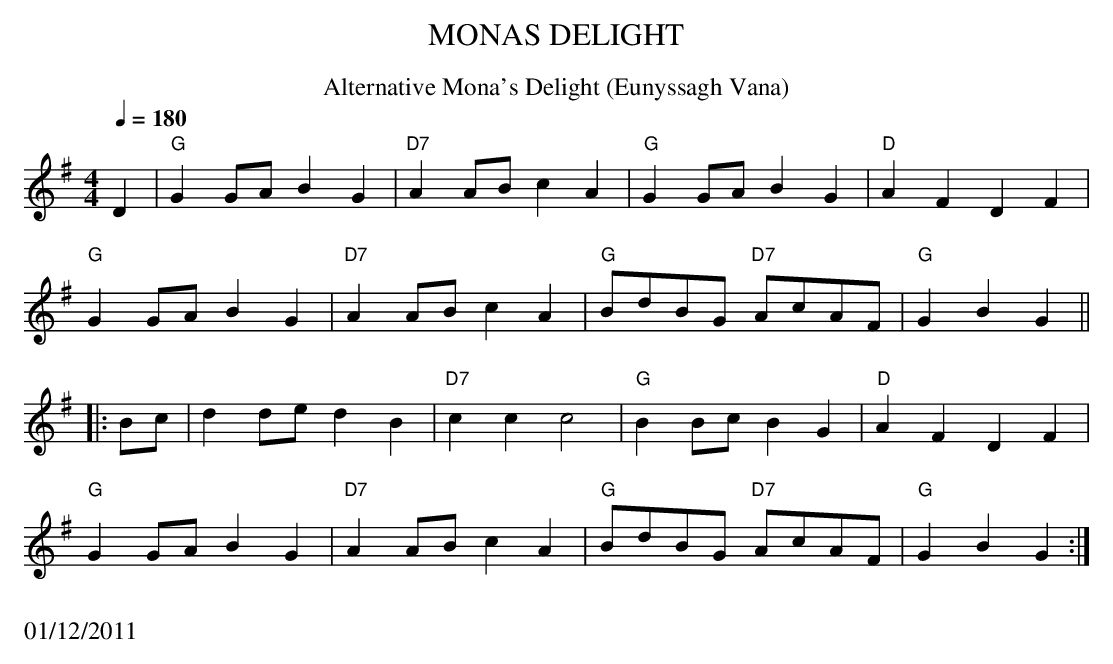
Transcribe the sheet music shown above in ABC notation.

X:1
T:MONAS DELIGHT
M:4/4
L:1/8
K:G
Q:1/4=180
T:Alternative Mona's Delight (Eunyssagh Vana)
D2|"G"G2GA B2G2|"D7"A2AB c2A2|"G"G2GA B2 G2|"D"A2F2 D2F2|
"G"G2GA B2G2|"D7"A2AB c2A2|"G"BdBG "D7"AcAF|"G"G2B2G2||
|:Bc|d2de d2B2|"D7"c2c2 c4|"G"B2Bc B2G2|"D"A2F2D2F2|
"G"G2GA B2G2|"D7"A2AB c2A2|"G"BdBG "D7"AcAF|"G"G2B2G2:|
